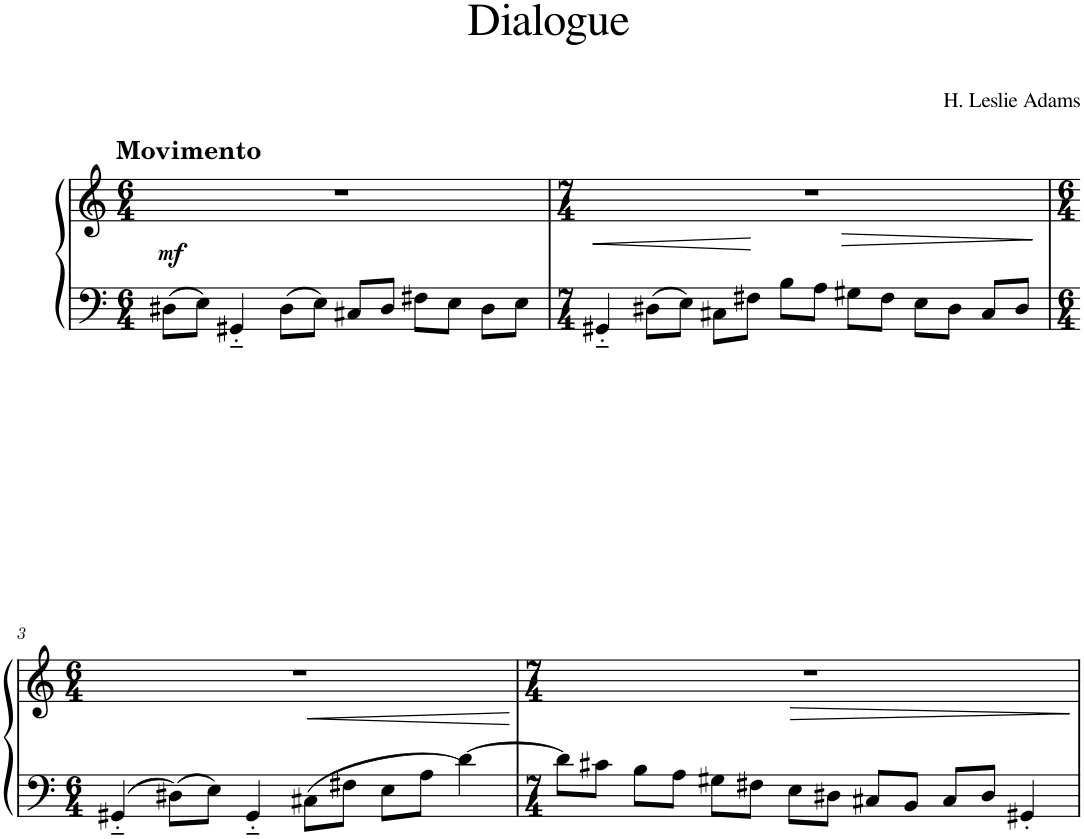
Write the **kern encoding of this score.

**kern	**kern	**dynam
*part1	*part1	*part1
*staff2	*staff1	*staff1/2
*I"Piano	*	*
*I'Pno.	*	*
*clefF4	*clefG2	*
*k[]	*k[]	*
*M6/4	*M6/4	*
=1	=1	=1
!	!LO:TX:a:B:t=Movimento	!
!	!	!LO:DY:a=2
8D#X\L	1.r	mf
8E\J	.	.
4GG#X'~/	.	.
8D#\L	.	.
8E\J	.	.
8C#X/L	.	.
8D#/J	.	.
8F#X\L	.	.
8E\J	.	.
8D#\L	.	.
8E\J	.	.
=2	=2	=2
*M7/4	*M7/4	*
4GG#X'~/	1..r	.
8D#X\L	.	.
8E\J	.	.
8C#X\L	.	.
8F#X\J	.	.
8B\L	.	.
8A\J	.	.
8G#X\L	.	.
8F#\J	.	.
8E\L	.	.
8D#\J	.	.
8C#/L	.	.
8D#/J	.	.
!!LO:LB:g=z
=3	=3	=3
*M6/4	*M6/4	*
4GG#X'~/	1.r	.
8D#X\L	.	.
8E\J	.	.
4GG#'~/	.	.
8C#X\L	.	.
8F#X\J	.	.
8E\L	.	.
8A\J	.	.
[4d\	.	.
=4	=4	=4
*M7/4	*M7/4	*
8d\L]	1..r	.
8c#X\J	.	.
8B\L	.	.
8A\J	.	.
8G#X\L	.	.
8F#X\J	.	.
8E\L	.	.
8D#X\J	.	.
8C#X/L	.	.
8BB/J	.	.
8C#/L	.	.
8D#/J	.	.
4GG#X'/	.	.
=	=	=
*-	*-	*-
